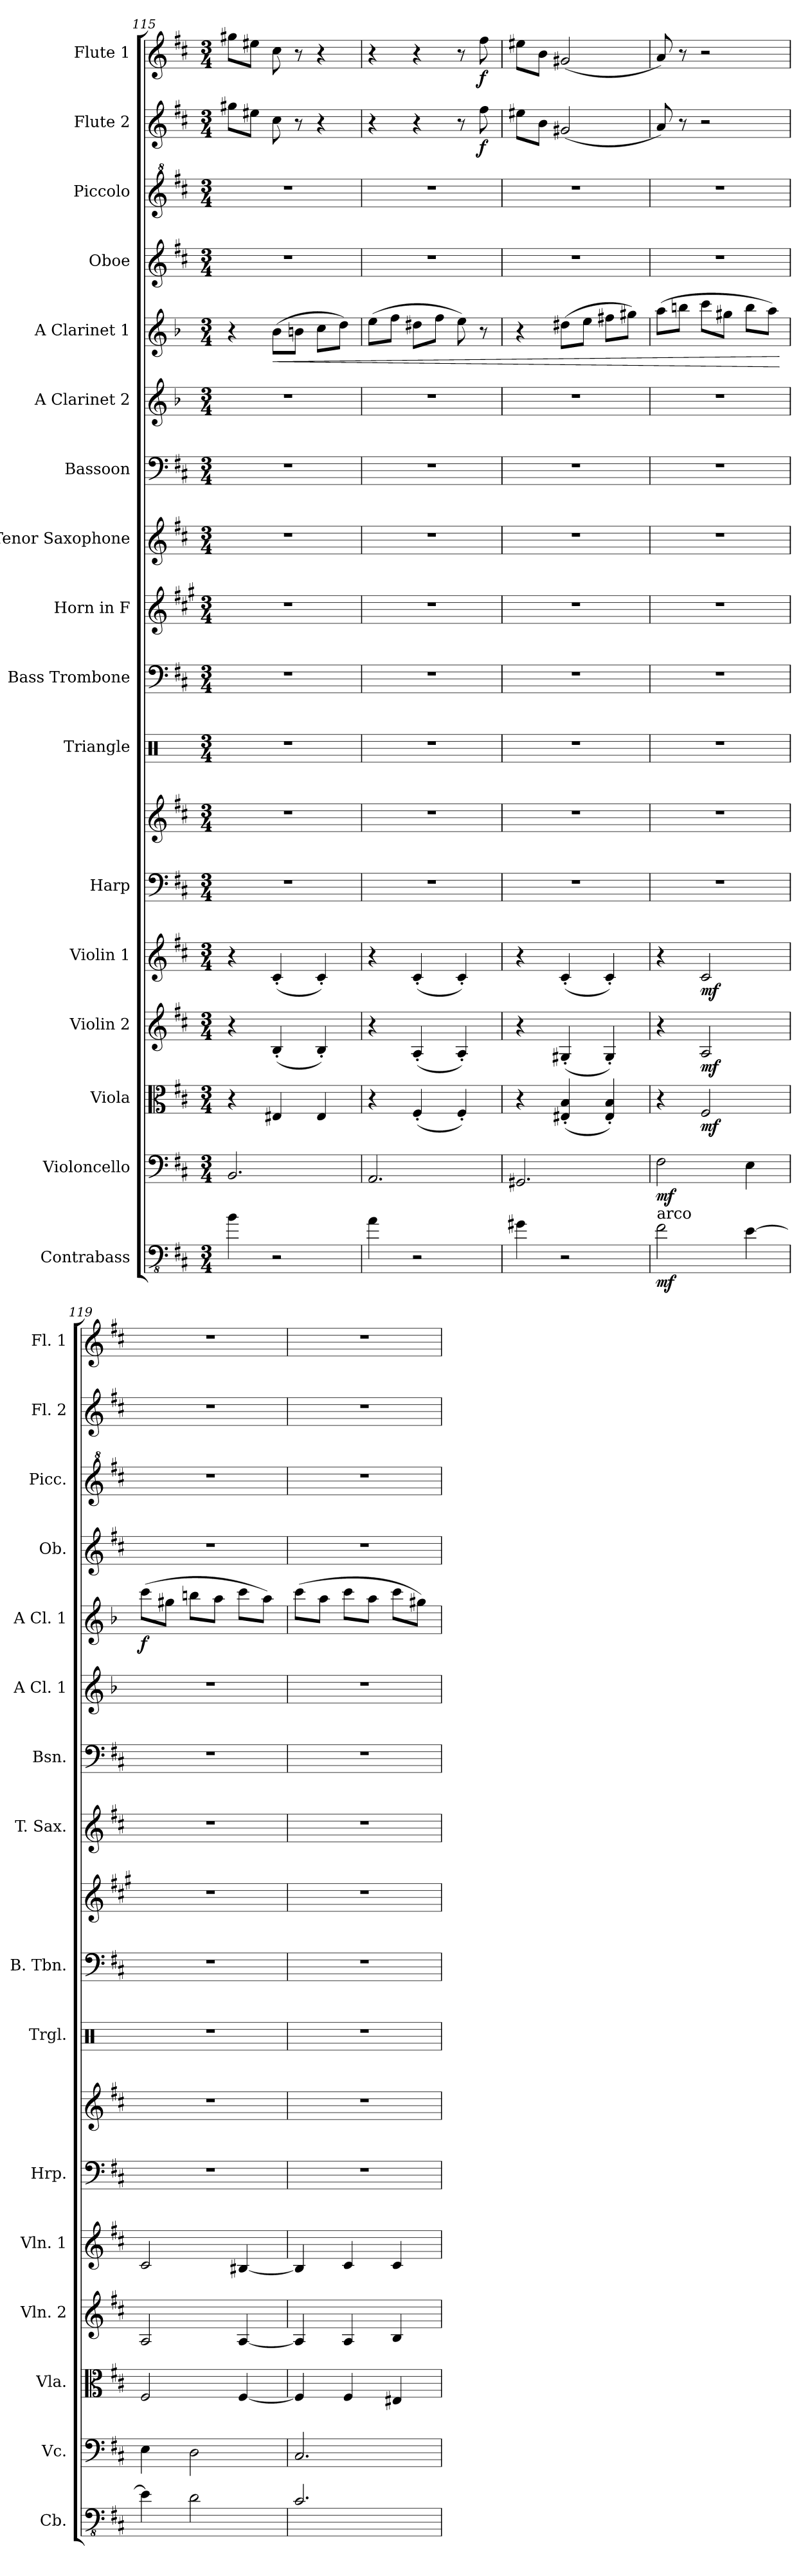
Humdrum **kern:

**kern	**dynam	**kern	**dynam	**kern	**dynam	**kern	**dynam	**kern	**dynam	**kern	**kern	**kern	**kern	**kern	**kern	**kern	**kern	**kern	**dynam	**kern	**kern	**kern	**dynam	**kern	**dynam
*part17	*part17	*part16	*part16	*part15	*part15	*part14	*part14	*part13	*part13	*part12	*part12	*part11	*part10	*part9	*part8	*part7	*part6	*part5	*part5	*part4	*part3	*part2	*part2	*part1	*part1
*staff18	*staff18	*staff17	*staff17	*staff16	*staff16	*staff15	*staff15	*staff14	*staff14	*staff13	*staff12	*staff11	*staff10	*staff9	*staff8	*staff7	*staff6	*staff5	*staff5	*staff4	*staff3	*staff2	*staff2	*staff1	*staff1
*I"Contrabass	*	*I"Violoncello	*	*I"Viola	*	*I"Violin 2	*	*I"Violin 1	*	*I"Harp	*	*I"Triangle	*I"Bass Trombone	*I"Horn in F	*I"Tenor Saxophone	*I"Bassoon	*I"A Clarinet 2	*I"A Clarinet 1	*	*I"Oboe	*I"Piccolo	*I"Flute 2	*	*I"Flute 1	*
*I'Cb.	*	*I'Vc.	*	*I'Vla.	*	*I'Vln. 2	*	*I'Vln. 1	*	*I'Hrp.	*	*I'Trgl.	*I'B. Tbn.	*	*I'T. Sax.	*I'Bsn.	*I'A Cl. 1	*I'A Cl. 1	*	*I'Ob.	*I'Picc.	*I'Fl. 2	*	*I'Fl. 1	*
*clefFv4	*	*clefF4	*	*clefC3	*	*clefG2	*	*clefG2	*	*clefF4	*clefG2	*clefX	*clefF4	*clefG2	*clefG2	*clefF4	*clefG2	*clefG2	*	*clefG2	*clefG^2	*clefG2	*	*clefG2	*
*ITrd7c12	*	*	*	*	*	*	*	*	*	*	*	*	*	*ITrd4c7	*ITrd8c14	*	*ITrd2c3	*ITrd2c3	*	*	*ITrd-7c-12	*	*	*	*
*k[f#c#]	*	*k[f#c#]	*	*k[f#c#]	*	*k[f#c#]	*	*k[f#c#]	*	*k[f#c#]	*k[f#c#]	*k[]	*k[f#c#]	*k[f#c#]	*k[f#c#]	*k[f#c#]	*k[f#c#]	*k[f#c#]	*	*k[f#c#]	*k[f#c#]	*k[f#c#]	*	*k[f#c#]	*
*M3/4	*	*M3/4	*	*M3/4	*	*M3/4	*	*M3/4	*	*M3/4	*M3/4	*M3/4	*M3/4	*M3/4	*M3/4	*M3/4	*M3/4	*M3/4	*	*M3/4	*M3/4	*M3/4	*	*M3/4	*
=115	=115	=115	=115	=115	=115	=115	=115	=115	=115	=115	=115	=115	=115	=115	=115	=115	=115	=115	=115	=115	=115	=115	=115	=115	=115
4BB\	.	2.BB/	.	4r	.	4r	.	4r	.	2.r	2.r	2.r	2.r	2.r	2.r	2.r	2.r	4r	.	2.r	2.r	8gg#X\L	.	8gg#X\L	.
.	.	.	.	.	.	.	.	.	.	.	.	.	.	.	.	.	.	.	.	.	.	8ee#X\J	.	8ee#X\J	.
!	!	!	!	!	!	!	!	!	!	!	!	!	!	!	!	!	!	!	!LO:HP:b	!	!	!	!	!	!
2r	.	.	.	4E#X/	.	(4B'/	.	(4c#'/	.	.	.	.	.	.	.	.	.	(8g\L	<	.	.	8cc#\	.	8cc#\	.
.	.	.	.	.	.	.	.	.	.	.	.	.	.	.	.	.	.	8g#X\J	.	.	.	8r	.	8r	.
.	.	.	.	4E#/	.	4B'/)	.	4c#'/)	.	.	.	.	.	.	.	.	.	8a\L	.	.	.	4r	.	4r	.
.	.	.	.	.	.	.	.	.	.	.	.	.	.	.	.	.	.	8b\J)	.	.	.	.	.	.	.
=116	=116	=116	=116	=116	=116	=116	=116	=116	=116	=116	=116	=116	=116	=116	=116	=116	=116	=116	=116	=116	=116	=116	=116	=116	=116
4AA\	.	2.AA/	.	4r	.	4r	.	4r	.	2.r	2.r	2.r	2.r	2.r	2.r	2.r	2.r	(8cc#\L	.	2.r	2.r	4r	.	4r	.
.	.	.	.	.	.	.	.	.	.	.	.	.	.	.	.	.	.	8dd\J	.	.	.	.	.	.	.
2r	.	.	.	(4F#'/	.	(4A'/	.	(4c#'/	.	.	.	.	.	.	.	.	.	8b#X\L	.	.	.	4r	.	4r	.
.	.	.	.	.	.	.	.	.	.	.	.	.	.	.	.	.	.	8dd\J	.	.	.	.	.	.	.
.	.	.	.	4F#'/)	.	4A'/)	.	4c#'/)	.	.	.	.	.	.	.	.	.	8cc#\)	.	.	.	8r	.	8r	.
!	!	!	!	!	!	!	!	!	!	!	!	!	!	!	!	!	!	!	!	!	!	!	!LO:DY:b	!	!LO:DY:b
.	.	.	.	.	.	.	.	.	.	.	.	.	.	.	.	.	.	8r	.	.	.	8ff#\	f	8ff#\	f
=117	=117	=117	=117	=117	=117	=117	=117	=117	=117	=117	=117	=117	=117	=117	=117	=117	=117	=117	=117	=117	=117	=117	=117	=117	=117
4GG#X\	.	2.GG#X/	.	4r	.	4r	.	4r	.	2.r	2.r	2.r	2.r	2.r	2.r	2.r	2.r	4r	.	2.r	2.r	8ee#X\L	.	8ee#X\L	.
.	.	.	.	.	.	.	.	.	.	.	.	.	.	.	.	.	.	.	.	.	.	8b\J	.	8b\J	.
2r	.	.	.	(4E#X/' 4B/'	.	(4G#X'/	.	(4c#'/	.	.	.	.	.	.	.	.	.	(8b#X\L	.	.	.	(2g#X/	.	(2g#X/	.
.	.	.	.	.	.	.	.	.	.	.	.	.	.	.	.	.	.	8cc#\J	.	.	.	.	.	.	.
.	.	.	.	4E#/' 4B/')	.	4G#'/)	.	4c#'/)	.	.	.	.	.	.	.	.	.	8dd#X\L	.	.	.	.	.	.	.
.	.	.	.	.	.	.	.	.	.	.	.	.	.	.	.	.	.	8ee#X\J)	.	.	.	.	.	.	.
=118	=118	=118	=118	=118	=118	=118	=118	=118	=118	=118	=118	=118	=118	=118	=118	=118	=118	=118	=118	=118	=118	=118	=118	=118	=118
!LO:TX:a:t=arco	!	!	!	!	!	!	!	!	!	!	!	!	!	!	!	!	!	!	!	!	!	!	!	!	!
!	!LO:DY:b	!	!LO:DY:b	!	!	!	!	!	!	!	!	!	!	!	!	!	!	!	!	!	!	!	!	!	!
2FF#\	mf	2F#\	mf	4r	.	4r	.	4r	.	2.r	2.r	2.r	2.r	2.r	2.r	2.r	2.r	(8ff#\L	.	2.r	2.r	8a/)	.	8a/)	.
.	.	.	.	.	.	.	.	.	.	.	.	.	.	.	.	.	.	8gg#X\J	.	.	.	8r	.	8r	.
!	!	!	!	!	!LO:DY:b	!	!LO:DY:b	!	!LO:DY:b	!	!	!	!	!	!	!	!	!	!	!	!	!	!	!	!
.	.	.	.	2F#/	mf	2A/	mf	2c#/	mf	.	.	.	.	.	.	.	.	8aa\L	.	.	.	2r	.	2r	.
.	.	.	.	.	.	.	.	.	.	.	.	.	.	.	.	.	.	8ee#X\J	.	.	.	.	.	.	.
[4EE\	.	4E\	.	.	.	.	.	.	.	.	.	.	.	.	.	.	.	8gg#\L	.	.	.	.	.	.	.
.	.	.	.	.	.	.	.	.	.	.	.	.	.	.	.	.	.	8ff#\J)	.	.	.	.	.	.	.
.	.	.	.	.	.	.	.	.	.	.	.	.	.	.	.	.	.	.	[	.	.	.	.	.	.
=119	=119	=119	=119	=119	=119	=119	=119	=119	=119	=119	=119	=119	=119	=119	=119	=119	=119	=119	=119	=119	=119	=119	=119	=119	=119
!	!	!	!	!	!	!	!	!	!	!	!	!	!	!	!	!	!	!	!LO:DY:b	!	!	!	!	!	!
4EE\]	.	4E\	.	2F#/	.	2A/	.	2c#/	.	2.r	2.r	2.r	2.r	2.r	2.r	2.r	2.r	(8aa\L	f	2.r	2.r	2.r	.	2.r	.
.	.	.	.	.	.	.	.	.	.	.	.	.	.	.	.	.	.	8ee#X\J	.	.	.	.	.	.	.
2DD\	.	2D\	.	.	.	.	.	.	.	.	.	.	.	.	.	.	.	8gg#X\L	.	.	.	.	.	.	.
.	.	.	.	.	.	.	.	.	.	.	.	.	.	.	.	.	.	8ff#\J	.	.	.	.	.	.	.
.	.	.	.	[4F#/	.	[4A/	.	[4B#X/	.	.	.	.	.	.	.	.	.	8aa\L	.	.	.	.	.	.	.
.	.	.	.	.	.	.	.	.	.	.	.	.	.	.	.	.	.	8ff#\J)	.	.	.	.	.	.	.
=120	=120	=120	=120	=120	=120	=120	=120	=120	=120	=120	=120	=120	=120	=120	=120	=120	=120	=120	=120	=120	=120	=120	=120	=120	=120
2.CC#/	.	2.C#/	.	4F#/]	.	4A/]	.	4B#/]	.	2.r	2.r	2.r	2.r	2.r	2.r	2.r	2.r	(8aa\L	.	2.r	2.r	2.r	.	2.r	.
.	.	.	.	.	.	.	.	.	.	.	.	.	.	.	.	.	.	8ff#\J	.	.	.	.	.	.	.
.	.	.	.	4F#/	.	4A/	.	4c#/	.	.	.	.	.	.	.	.	.	8aa\L	.	.	.	.	.	.	.
.	.	.	.	.	.	.	.	.	.	.	.	.	.	.	.	.	.	8ff#\J	.	.	.	.	.	.	.
.	.	.	.	4E#X/	.	4B/	.	4c#/	.	.	.	.	.	.	.	.	.	8aa\L	.	.	.	.	.	.	.
.	.	.	.	.	.	.	.	.	.	.	.	.	.	.	.	.	.	8ee#X\J)	.	.	.	.	.	.	.
=	=	=	=	=	=	=	=	=	=	=	=	=	=	=	=	=	=	=	=	=	=	=	=	=	=
*-	*-	*-	*-	*-	*-	*-	*-	*-	*-	*-	*-	*-	*-	*-	*-	*-	*-	*-	*-	*-	*-	*-	*-	*-	*-
